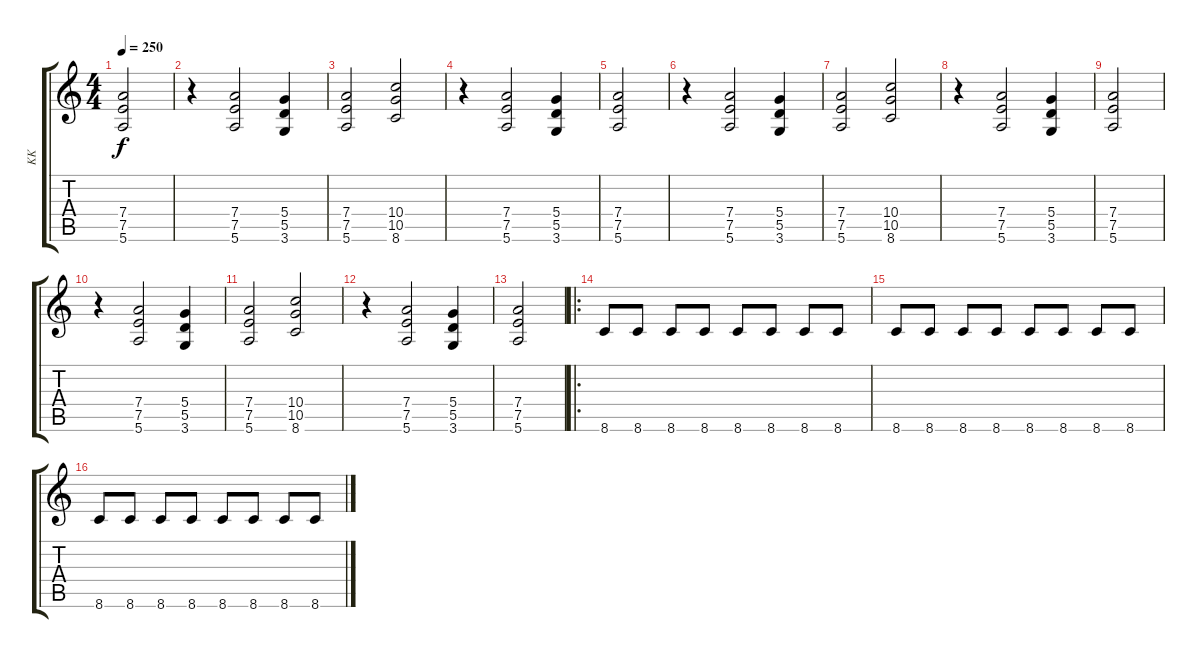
\track ("KK" "KK") {instrument distortionguitar}
\staff {score tabs}
\tuning (E4 B3 G3 D3 A2 E2) {hide}
\ts (4 4)
\tempo 250
\clef g2
\ks c
(7.4 7.5 5.6).2{dy f} |
r.4 (7.4 7.5 5.6).2 (5.4 5.5 3.6).4 |
(7.4 7.5 5.6).2 (10.4 10.5 8.6).2 |
r.4 (7.4 7.5 5.6).2 (5.4 5.5 3.6).4 |
(7.4 7.5 5.6).2 |
r.4 (7.4 7.5 5.6).2 (5.4 5.5 3.6).4 |
(7.4 7.5 5.6).2 (10.4 10.5 8.6).2 |
r.4 (7.4 7.5 5.6).2 (5.4 5.5 3.6).4 |
(7.4 7.5 5.6).2 |
r.4 (7.4 7.5 5.6).2 (5.4 5.5 3.6).4 |
(7.4 7.5 5.6).2 (10.4 10.5 8.6).2 |
r.4 (7.4 7.5 5.6).2 (5.4 5.5 3.6).4 |
(7.4 7.5 5.6).2 |
\ro
8.6.8 8.6.8 8.6.8 8.6.8 8.6.8 8.6.8 8.6.8 8.6.8 |
8.6.8 8.6.8 8.6.8 8.6.8 8.6.8 8.6.8 8.6.8 8.6.8 |
8.6.8 8.6.8 8.6.8 8.6.8 8.6.8 8.6.8 8.6.8 8.6.8
